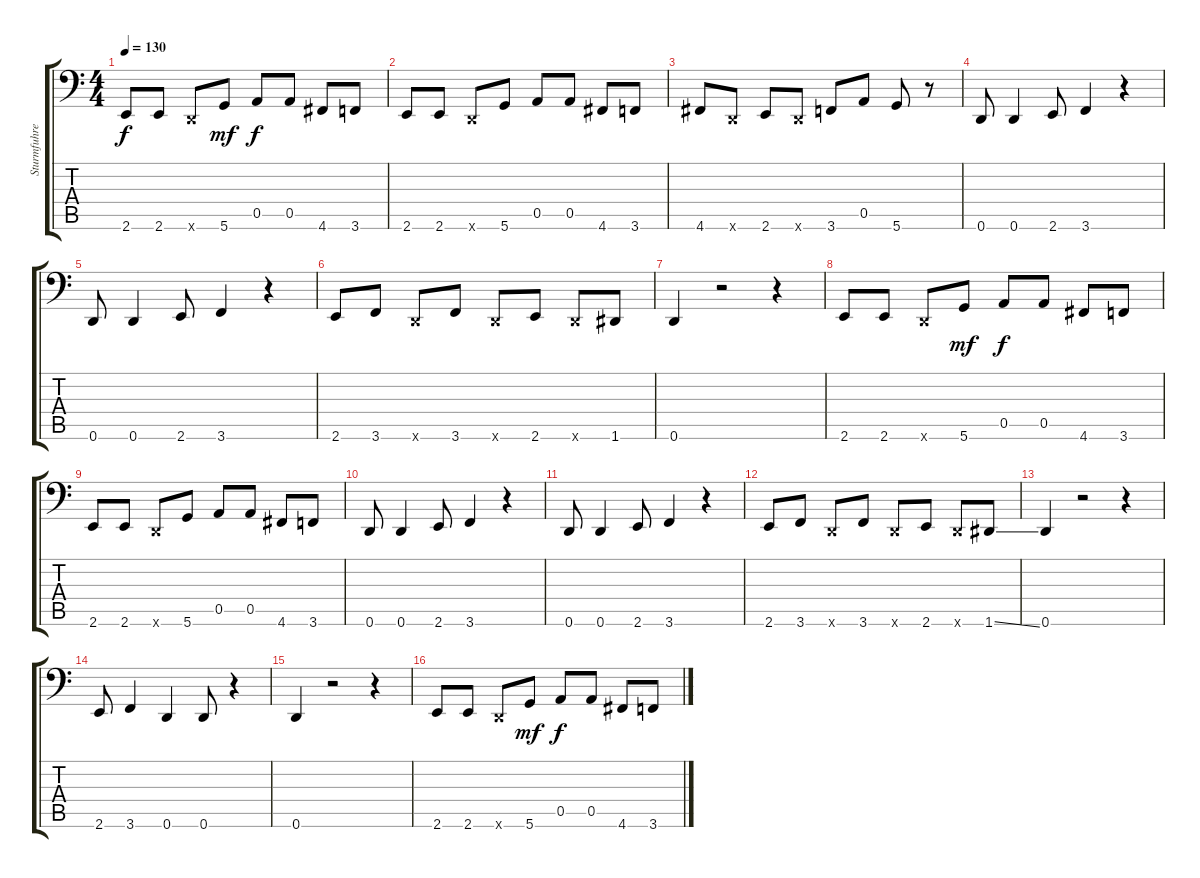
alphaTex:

\track ("Sturmfuhrer" "Sturmfuhre") {instrument electricbasspick}
\staff {score tabs}
\tuning (E3 B2 G2 D2 A1 D1) {hide}
\ts (4 4)
\tempo 130
\clef f4
\ks c
2.6.8{dy f} 2.6.8 0.6{x}.8 5.6.8{dy mf} 0.5.8{dy f} 0.5.8 4.6.8 3.6.8 |
2.6.8 2.6.8 0.6{x}.8 5.6.8 0.5.8 0.5.8 4.6.8 3.6.8 |
4.6.8 0.6{x}.8 2.6.8 0.6{x}.8 3.6.8 0.5.8 5.6.8 r.8 |
0.6.8 0.6.4 2.6.8 3.6.4 r.4 |
0.6.8 0.6.4 2.6.8 3.6.4 r.4 |
2.6.8 3.6.8 0.6{x}.8 3.6.8 0.6{x}.8 2.6.8 0.6{x}.8 1.6.8 |
0.6.4 r.2 r.4 |
2.6.8 2.6.8 0.6{x}.8 5.6.8{dy mf} 0.5.8{dy f} 0.5.8 4.6.8 3.6.8 |
2.6.8 2.6.8 0.6{x}.8 5.6.8 0.5.8 0.5.8 4.6.8 3.6.8 |
0.6.8 0.6.4 2.6.8 3.6.4 r.4 |
0.6.8 0.6.4 2.6.8 3.6.4 r.4 |
2.6.8 3.6.8 0.6{x}.8 3.6.8 0.6{x}.8 2.6.8 0.6{x}.8 1.6{ss}.8 |
0.6.4 r.2 r.4 |
2.6.8 3.6.4 0.6.4 0.6.8 r.4 |
0.6.4 r.2 r.4 |
2.6.8 2.6.8 0.6{x}.8 5.6.8{dy mf} 0.5.8{dy f} 0.5.8 4.6.8 3.6.8
